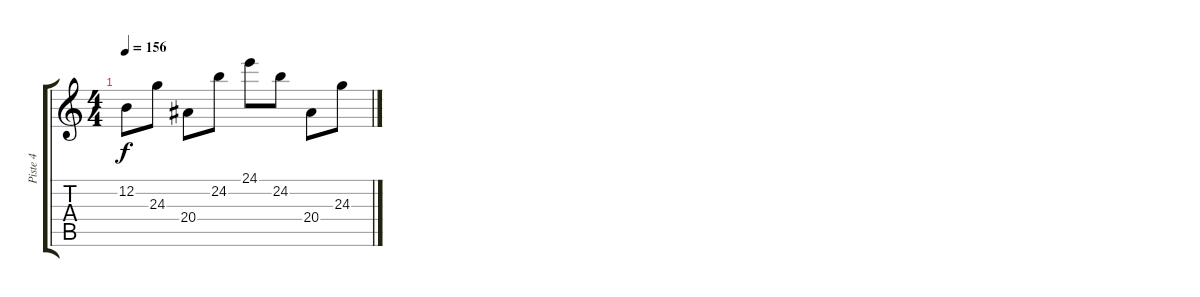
\track ("Piste 4" "Piste 4") {instrument acousticgrandpiano}
\staff {score tabs}
\tuning (E4 B3 G3 D3 A2 E2) {hide}
\ts (4 4)
\tempo 156
\clef g2
\ks c
12.2.8{dy f volume 0} 24.3.8 20.4.8 24.2.8 24.1.8 24.2.8 20.4.8 24.3.8
